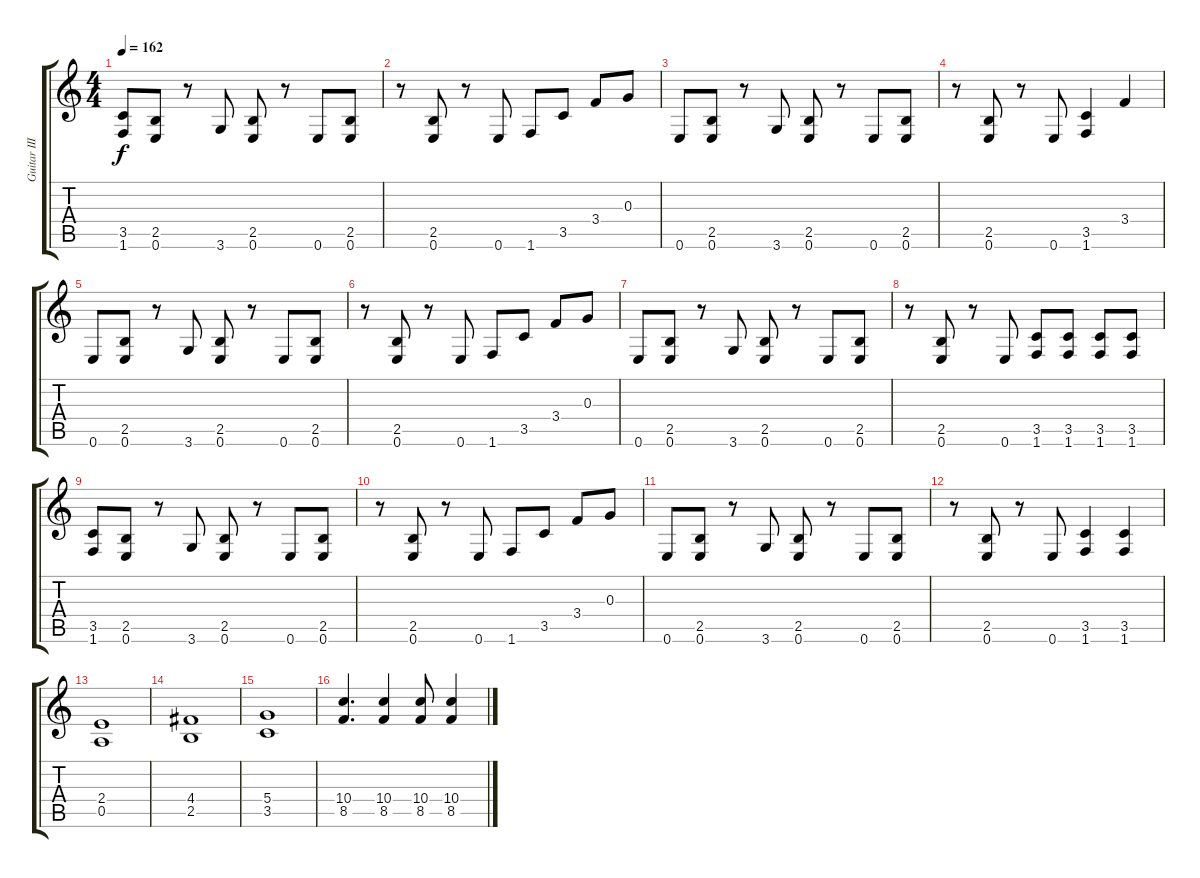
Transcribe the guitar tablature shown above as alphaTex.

\track ("Guitar III" "Guitar III") {instrument overdrivenguitar}
\staff {score tabs}
\tuning (E4 B3 G3 D3 A2 E2) {hide}
\ts (4 4)
\tempo 162
\clef g2
\ks c
(3.5 1.6).8{dy f} (2.5 0.6).8 r.8 3.6.8 (2.5 0.6).8 r.8 0.6.8 (2.5 0.6).8 |
r.8 (2.5 0.6).8 r.8 0.6.8 1.6.8 3.5.8 3.4.8 0.3.8 |
0.6.8 (2.5 0.6).8 r.8 3.6.8 (2.5 0.6).8 r.8 0.6.8 (2.5 0.6).8 |
r.8 (2.5 0.6).8 r.8 0.6.8 (3.5 1.6).4 3.4.4 |
0.6.8 (2.5 0.6).8 r.8 3.6.8 (2.5 0.6).8 r.8 0.6.8 (2.5 0.6).8 |
r.8 (2.5 0.6).8 r.8 0.6.8 1.6.8 3.5.8 3.4.8 0.3.8 |
0.6.8 (2.5 0.6).8 r.8 3.6.8 (2.5 0.6).8 r.8 0.6.8 (2.5 0.6).8 |
r.8 (2.5 0.6).8 r.8 0.6.8 (3.5 1.6).8 (3.5 1.6).8 (3.5 1.6).8 (3.5 1.6).8 |
(3.5 1.6).8 (2.5 0.6).8 r.8 3.6.8 (2.5 0.6).8 r.8 0.6.8 (2.5 0.6).8 |
r.8 (2.5 0.6).8 r.8 0.6.8 1.6.8 3.5.8 3.4.8 0.3.8 |
0.6.8 (2.5 0.6).8 r.8 3.6.8 (2.5 0.6).8 r.8 0.6.8 (2.5 0.6).8 |
r.8 (2.5 0.6).8 r.8 0.6.8 (3.5 1.6).4 (3.5 1.6).4 |
(2.4 0.5).1 |
(4.4 2.5).1 |
(5.4 3.5).1 |
(10.4 8.5).4{d} (10.4 8.5).4 (10.4 8.5).8 (10.4 8.5).4
